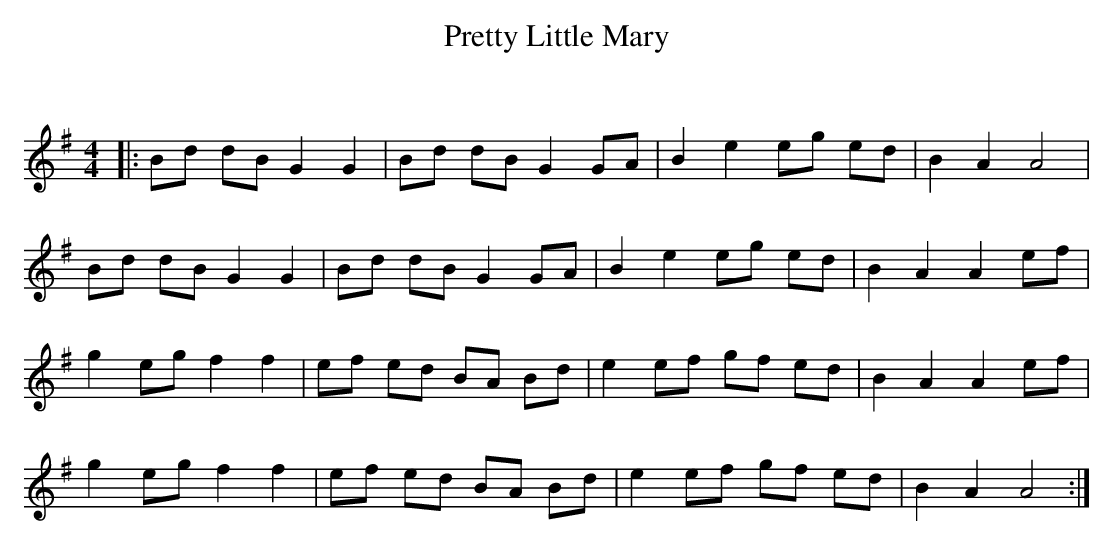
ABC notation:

X:1
T: Pretty Little Mary
C:
Q: 232
K:G
M:4/4
L:1/8
|:Bd dB G2 G2|Bd dB G2 GA|B2 e2 eg ed|B2 A2 A4|
Bd dB G2 G2|Bd dB G2 GA|B2 e2 eg ed|B2 A2 A2 ef|
g2 eg f2 f2|ef ed BA Bd|e2 ef gf ed|B2 A2 A2 ef|
g2 eg f2 f2|ef ed BA Bd|e2 ef gf ed|B2 A2 A4:|
